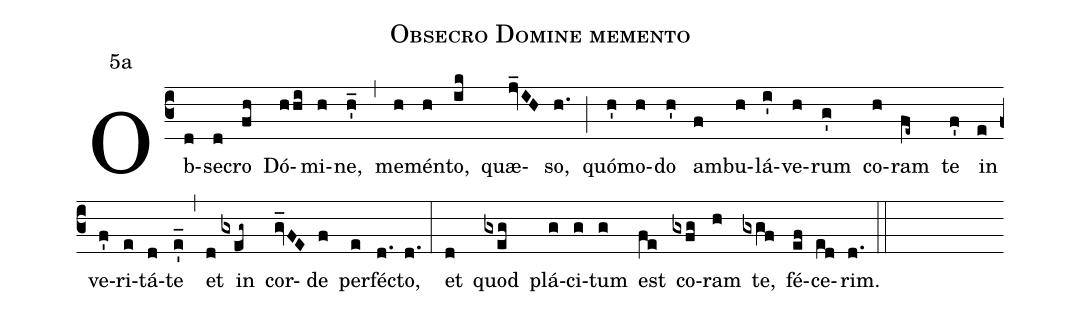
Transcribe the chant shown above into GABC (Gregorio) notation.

name:Obsecro Domine memento;
office-part:Antiphona;
mode:5;
annotation:5a;
%%
(c3) Ob(d)se(d)cro(fh) Dó(hhi)mi(h)ne,(h'_) (,) me(h)mén(h)to,(ik) quæ(jv_IH)so,(h.) (;) quó(h')mo(h)do(h') am(f)bu(h)lá(i')ve(h)rum(g') co(h)ram(fe~) te(f') in(e) ve(f')ri(e)tá(d)te(e'_) (,) et(d) in(gxeg~) cor(gv_FE)de(f) per(e)fé(d.)cto,(d.) (:) et(d) quod(gxeg) plá(g)ci(g)tum(g) est(fe) co(gxfg)ram(h) te,(gxgf) fé(ef)ce(ed)rim.(d.) (::)
